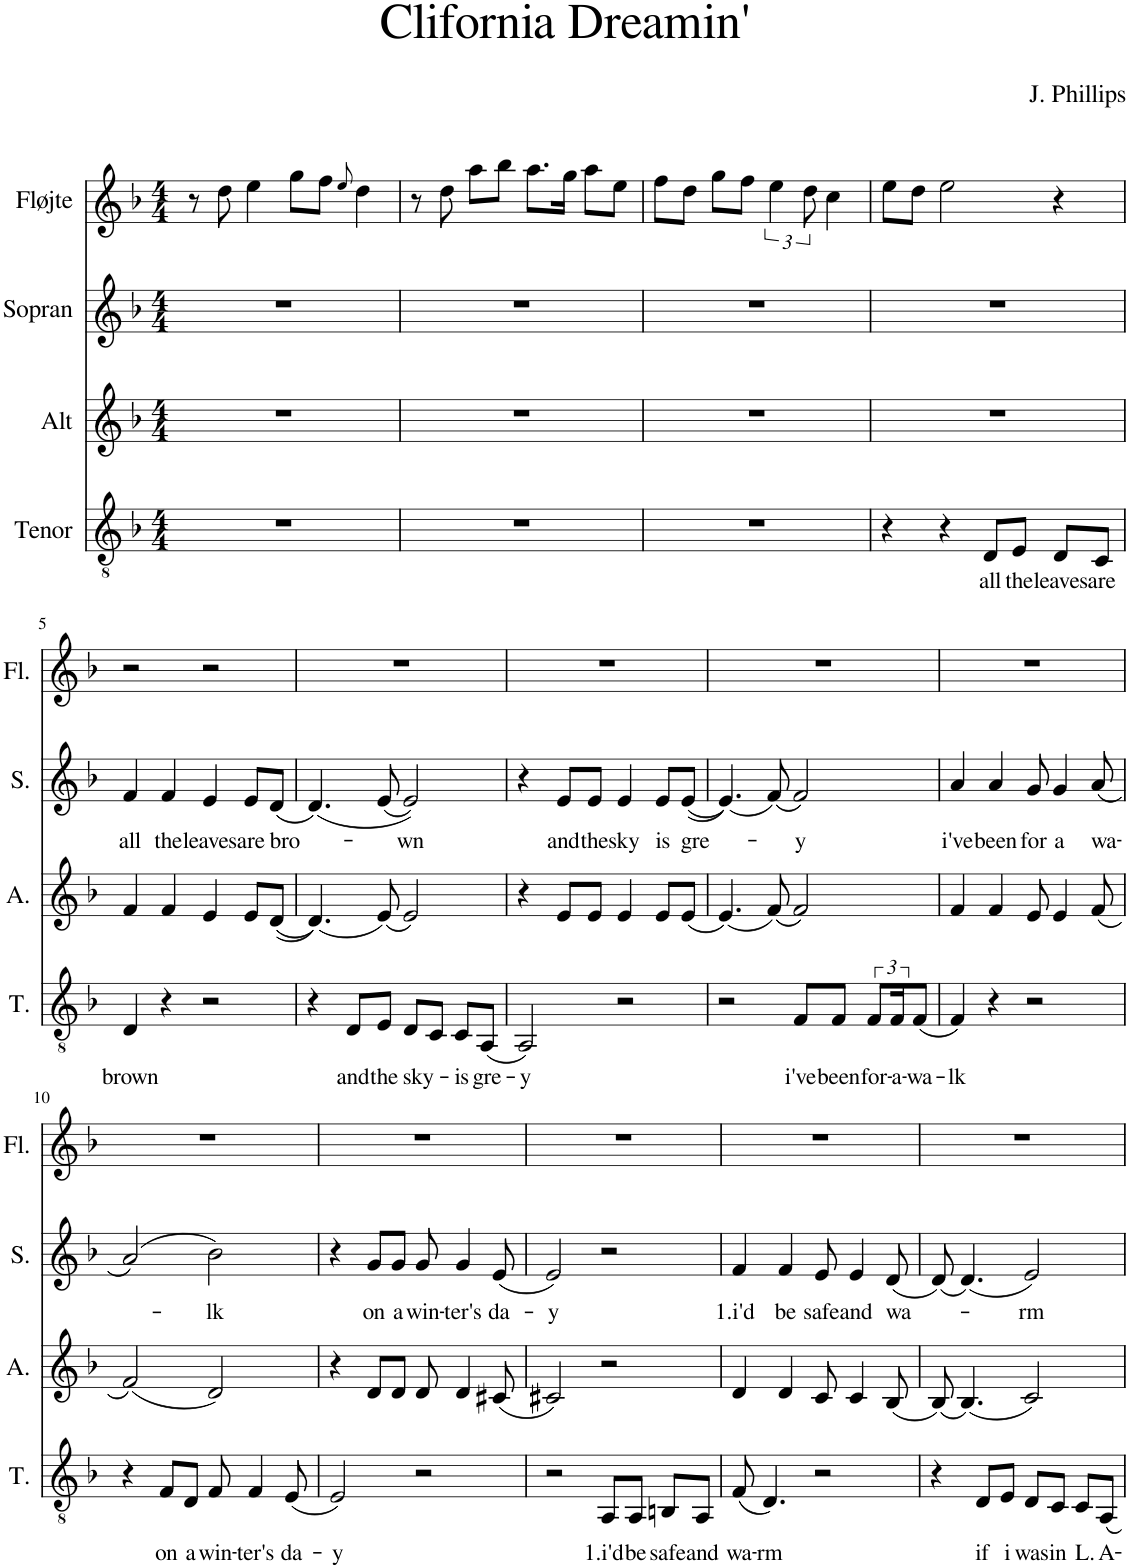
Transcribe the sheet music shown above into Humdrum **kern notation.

**kern	**text	**kern	**kern	**text	**kern
*part4	*part4	*part3	*part2	*part2	*part1
*staff4	*staff4	*staff3	*staff2	*staff2	*staff1
*I"Tenor	*	*I"Alt	*I"Sopran	*	*I"Fløjte
*I'T.	*	*I'A.	*I'S.	*	*I'Fl.
*clefGv2	*	*clefG2	*clefG2	*	*clefG2
*k[b-]	*	*k[b-]	*k[b-]	*	*k[b-]
*M4/4	*	*M4/4	*M4/4	*	*M4/4
=1	=1	=1	=1	=1	=1
1r	.	1r	1r	.	8r
.	.	.	.	.	8dd\
.	.	.	.	.	4ee\
.	.	.	.	.	8gg\L
.	.	.	.	.	8ff\J
.	.	.	.	.	8qee/
.	.	.	.	.	4dd\
=2	=2	=2	=2	=2	=2
1r	.	1r	1r	.	8r
.	.	.	.	.	8dd\
.	.	.	.	.	8aa\L
.	.	.	.	.	8bb-\J
.	.	.	.	.	8.aa\L
.	.	.	.	.	16gg\Jk
.	.	.	.	.	8aa\L
.	.	.	.	.	8ee\J
=3	=3	=3	=3	=3	=3
1r	.	1r	1r	.	8ff\L
.	.	.	.	.	8dd\J
.	.	.	.	.	8gg\L
.	.	.	.	.	8ff\J
.	.	.	.	.	6ee\
.	.	.	.	.	12dd\
.	.	.	.	.	4cc\
=4	=4	=4	=4	=4	=4
4r	.	1r	1r	.	8ee\L
.	.	.	.	.	8dd\J
4r	.	.	.	.	2ee\
!	!LO:LY:b	!	!	!	!
8D/L	all	.	.	.	.
!	!LO:LY:b	!	!	!	!
8E/J	the	.	.	.	.
!	!LO:LY:b	!	!	!	!
8D/L	leaves	.	.	.	4r
!	!LO:LY:b	!	!	!	!
8C/J	are	.	.	.	.
!!LO:LB:g=z
=5	=5	=5	=5	=5	=5
!	!LO:LY:b	!	!	!LO:LY:b	!
4D/	brown	4f/	4f/	all	2r
!	!	!	!	!LO:LY:b	!
4r	.	4f/	4f/	the	.
!	!	!	!	!LO:LY:b	!
2r	.	4e/	4e/	leaves	2r
!	!	!	!	!LO:LY:b	!
.	.	8e/L	8e/L	are	.
!	!	!	!	!LO:LY:b	!
.	.	((8d/J	(8d/J	bro-	.
=6	=6	=6	=6	=6	=6
4r	.	(4.d/))	(4.d/)	.	1r
!	!LO:LY:b	!	!	!	!
8D/L	and	.	.	.	.
!	!LO:LY:b	!	!	!	!
8E/J	the	(8e/)	(8e/	.	.
!	!LO:LY:b	!	!	!LO:LY:b	!
8D/L	sky-	2e/)	2e/))	-wn	.
8C/J	.	.	.	.	.
!	!LO:LY:b	!	!	!	!
8C/L	is	.	.	.	.
!	!LO:LY:b	!	!	!	!
(8AA/J	gre-	.	.	.	.
=7	=7	=7	=7	=7	=7
!	!LO:LY:b	!	!	!	!
2AA/)	-y	4r	4r	.	1r
!	!	!	!	!LO:LY:b	!
.	.	8e/L	8e/L	and	.
!	!	!	!	!LO:LY:b	!
.	.	8e/J	8e/J	the	.
!	!	!	!	!LO:LY:b	!
2r	.	4e/	4e/	sky	.
!	!	!	!	!LO:LY:b	!
.	.	8e/L	8e/L	is	.
!	!	!	!	!LO:LY:b	!
.	.	(8e/J	((8e/J	gre-	.
=8	=8	=8	=8	=8	=8
2r	.	(4.e/)	(4.e/))	.	1r
.	.	(8f/)	(8f/)	.	.
!	!LO:LY:b	!	!	!LO:LY:b	!
8F/L	i've	2f/)	2f/)	-y	.
!	!LO:LY:b	!	!	!	!
8F/J	been	.	.	.	.
!	!LO:LY:b	!	!	!	!
12F/L	for-	.	.	.	.
!	!LO:LY:b	!	!	!	!
24F/K	-a-	.	.	.	.
!	!LO:LY:b	!	!	!	!
(8F/J	-wa-	.	.	.	.
=9	=9	=9	=9	=9	=9
!	!LO:LY:b	!	!	!LO:LY:b	!
4F/)	-lk	4f/	4a/	i've	1r
!	!	!	!	!LO:LY:b	!
4r	.	4f/	4a/	been	.
!	!	!	!	!LO:LY:b	!
2r	.	8e/	8g/	for	.
!	!	!	!	!LO:LY:b	!
.	.	4e/	4g/	a	.
!	!	!	!	!LO:LY:b	!
.	.	(8f/	(8a/	wa-	.
!!LO:LB:g=z
=10	=10	=10	=10	=10	=10
4r	.	(2f/)	(2a/)	.	1r
!	!LO:LY:b	!	!	!	!
8F/L	on	.	.	.	.
!	!LO:LY:b	!	!	!	!
8D/J	a	.	.	.	.
!	!LO:LY:b	!	!	!LO:LY:b	!
8F/	win-	2d/)	2b-\)	-lk	.
!	!LO:LY:b	!	!	!	!
4F/	-ter's	.	.	.	.
!	!LO:LY:b	!	!	!	!
(8E/	da-	.	.	.	.
=11	=11	=11	=11	=11	=11
!	!LO:LY:b	!	!	!	!
2E/)	-y	4r	4r	.	1r
!	!	!	!	!LO:LY:b	!
.	.	8d/L	8g/L	on	.
!	!	!	!	!LO:LY:b	!
.	.	8d/J	8g/J	a	.
!	!	!	!	!LO:LY:b	!
2r	.	8d/	8g/	win-	.
!	!	!	!	!LO:LY:b	!
.	.	4d/	4g/	-ter's	.
!	!	!	!	!LO:LY:b	!
.	.	(8c#X/	(8e/	da-	.
=12	=12	=12	=12	=12	=12
!	!	!	!	!LO:LY:b	!
2r	.	2c#X/)	2e/)	-y	1r
!	!LO:LY:b	!	!	!	!
8AA/L	1.i'd	2r	2r	.	.
!	!LO:LY:b	!	!	!	!
8AA/J	be	.	.	.	.
!	!LO:LY:b	!	!	!	!
8BBn/L	safe	.	.	.	.
!	!LO:LY:b	!	!	!	!
8AA/J	and	.	.	.	.
=13	=13	=13	=13	=13	=13
!	!LO:LY:b	!	!	!LO:LY:b	!
(8F/	wa-	4d/	4f/	1.i'd	1r
!	!LO:LY:b	!	!	!	!
4.D/)	-rm	.	.	.	.
!	!	!	!	!LO:LY:b	!
.	.	4d/	4f/	be	.
!	!	!	!	!LO:LY:b	!
2r	.	8c/	8e/	safe	.
!	!	!	!	!LO:LY:b	!
.	.	4c/	4e/	and	.
!	!	!	!	!LO:LY:b	!
.	.	(8B-/	(8d/	wa-	.
=14	=14	=14	=14	=14	=14
4r	.	(8B-/)	(8d/)	.	1r
.	.	(4.B-/)	(4.d/)	.	.
!	!LO:LY:b	!	!	!	!
8D/L	if	.	.	.	.
!	!LO:LY:b	!	!	!	!
8E/J	i	.	.	.	.
!	!LO:LY:b	!	!	!LO:LY:b	!
8D/L	was	2c/)	2e/)	-rm	.
!	!LO:LY:b	!	!	!	!
8C/J	in	.	.	.	.
!	!LO:LY:b	!	!	!	!
8C/L	L.	.	.	.	.
!	!LO:LY:b	!	!	!	!
8AA/J	A-	.	.	.	.
=	=	=	=	=	=
*-	*-	*-	*-	*-	*-
